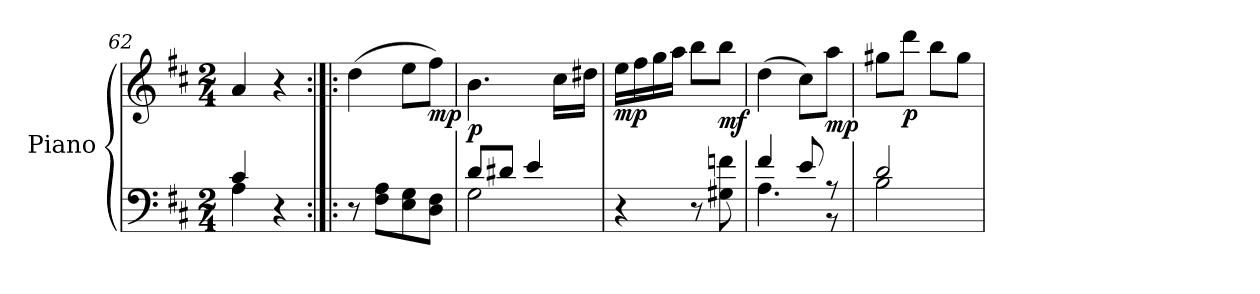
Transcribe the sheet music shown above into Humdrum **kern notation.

**kern	**kern	**dynam
*part1	*part1	*part1
*staff2	*staff1	*staff1/2
*I"Piano	*	*
*I'Pno	*	*
*clefF4	*clefG2	*
*k[f#c#]	*k[f#c#]	*
*M2/4	*M2/4	*
=62	=62	=62
*^	*	*
4c#/	4A\	4a/	.
4r	4ryy	4r	.
*v	*v	*	*
!!LO:LB:g=z
=63:|!|:	=63:|!|:	=63:|!|:
8r	(>4dd\	.
8F#\ 8A\L	.	.
8E\ 8G\	8ee\L	.
!	!	!LO:DY:b
8D\ 8F#\J	8ff#\J)	mp
=64	=64	=64
*^	*	*
!	!	!	!LO:DY:b
8d/L	2G<\	4.b\	p
8d#X/J	.	.	.
4e/	.	.	.
.	.	16cc#\LL	.
.	.	16dd#X\JJ	.
*v	*v	*	*
=65	=65	=65
!	!	!LO:DY:b
4r	16ee\LL	mp
.	16ff#\	.
.	16gg\	.
.	16aa\JJ	.
8r	8bb\L	.
!	!	!LO:DY:b
8G#X\ 8fn\	8bb\J	mf
=66	=66	=66
*^	*	*
4f#/	4.A\	(>4dd\	.
8e/	.	8cc#\L)	.
!	!	!	!LO:DY:b
8rA	8r	8aa\J	mp
=67	=67	=67	=67
2d/	2B<\	8gg#X\L	.
!	!	!	!LO:DY:b
.	.	8ddd\J	p
.	.	8bb\L	.
.	.	8gg#\J	.
*v	*v	*	*
=	=	=
*-	*-	*-
